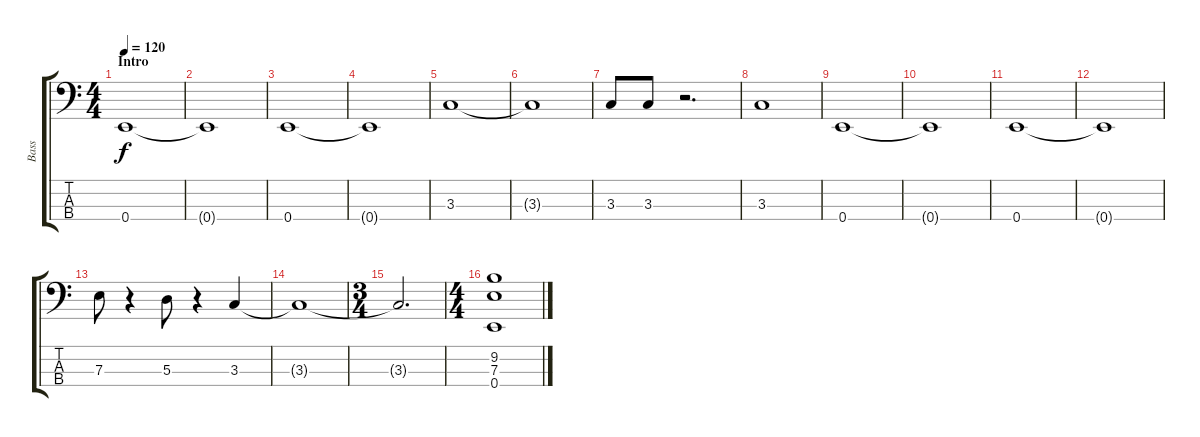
\track ("Bass" "Bass") {instrument electricbasspick}
\staff {score tabs}
\tuning (G2 D2 A1 E1) {hide}
\ts (4 4)
\section ("" "Intro")
\tempo 120
\clef f4
\ks c
0.4.1{dy f instrument electricbasspick} |
0.4{t}.1 |
0.4.1 |
0.4{t}.1 |
3.3.1 |
3.3{t}.1 |
3.3.8 3.3.8 r.2{d} |
3.3.1 |
0.4.1 |
0.4{t}.1 |
0.4.1 |
0.4{t}.1 |
7.3.8 r.4 5.3.8 r.4 3.3.4 |
3.3{t}.1 |
\ts (3 4)
3.3{t}.2{d} |
\ts (4 4)
(9.2 7.3 0.4).1
